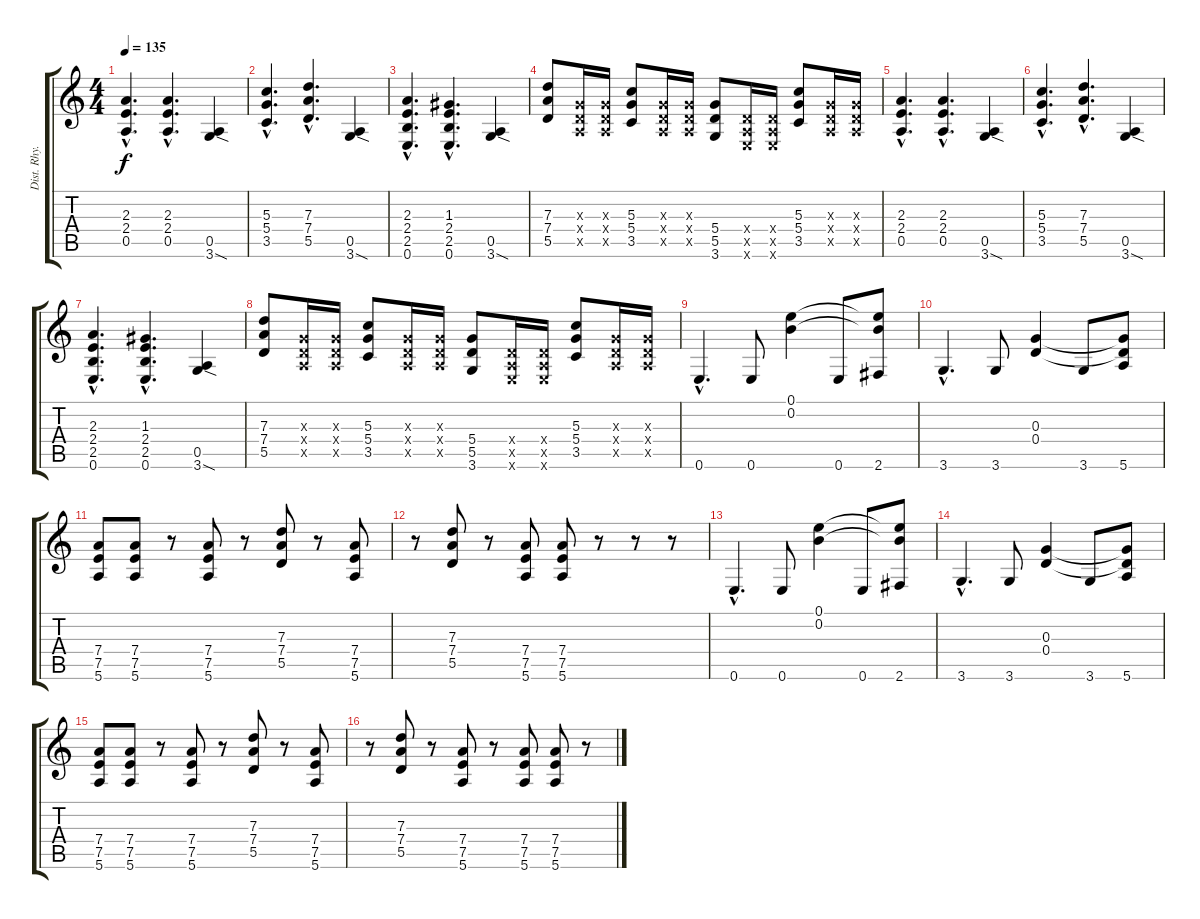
\track ("Dist. Rhy. Guitar (Alex Lifeson)" "Dist. Rhy.") {instrument distortionguitar}
\staff {score tabs}
\tuning (E4 B3 G3 D3 A2 E2) {hide}
\ts (4 4)
\tempo 135
\clef g2
\ks c
(2.3{hac} 2.4{hac} 0.5{hac}).4{d dy f} (2.3{hac} 2.4{hac} 0.5{hac}).4{d} (0.5 3.6{sod}).4 |
(5.3{hac} 5.4{hac} 3.5{hac}).4{d} (7.3{hac} 7.4{hac} 5.5{hac}).4{d} (0.5 3.6{sod}).4 |
(2.3{hac} 2.4{hac} 2.5{hac} 0.6{hac}).4{d} (1.3{hac} 2.4{hac} 2.5{hac} 0.6{hac}).4{d} (0.5 3.6{sod}).4 |
(7.3 7.4 5.5).8 (0.3{x} 0.4{x} 0.5{x}).16 (0.3{x} 0.4{x} 0.5{x}).16 (5.3 5.4 3.5).8 (0.3{x} 0.4{x} 0.5{x}).16 (0.3{x} 0.4{x} 0.5{x}).16 (5.4 5.5 3.6).8 (0.4{x} 0.5{x} 0.6{x}).16 (0.4{x} 0.5{x} 0.6{x}).16 (5.3 5.4 3.5).8 (0.3{x} 0.4{x} 0.5{x}).16 (0.3{x} 0.4{x} 0.5{x}).16 |
(2.3{hac} 2.4{hac} 0.5{hac}).4{d} (2.3{hac} 2.4{hac} 0.5{hac}).4{d} (0.5 3.6{sod}).4 |
(5.3{hac} 5.4{hac} 3.5{hac}).4{d} (7.3{hac} 7.4{hac} 5.5{hac}).4{d} (0.5 3.6{sod}).4 |
(2.3{hac} 2.4{hac} 2.5{hac} 0.6{hac}).4{d} (1.3{hac} 2.4{hac} 2.5{hac} 0.6{hac}).4{d} (0.5 3.6{sod}).4 |
(7.3 7.4 5.5).8 (0.3{x} 0.4{x} 0.5{x}).16 (0.3{x} 0.4{x} 0.5{x}).16 (5.3 5.4 3.5).8 (0.3{x} 0.4{x} 0.5{x}).16 (0.3{x} 0.4{x} 0.5{x}).16 (5.4 5.5 3.6).8 (0.4{x} 0.5{x} 0.6{x}).16 (0.4{x} 0.5{x} 0.6{x}).16 (5.3 5.4 3.5).8 (0.3{x} 0.4{x} 0.5{x}).16 (0.3{x} 0.4{x} 0.5{x}).16 |
0.6{hac}.4{d} 0.6.8 (0.1 0.2).4 0.6.8 (0.1{t} 0.2{t} 2.6).8 |
3.6{hac}.4{d} 3.6.8 (0.3 0.4).4 3.6.8 (0.3{t} 0.4{t} 5.6).8 |
(7.4 7.5 5.6).8 (7.4 7.5 5.6).8 r.8 (7.4 7.5 5.6).8 r.8 (7.3 7.4 5.5).8 r.8 (7.4 7.5 5.6).8 |
r.8 (7.3 7.4 5.5).8 r.8 (7.4 7.5 5.6).8 (7.4 7.5 5.6).8 r.8 r.8 r.8 |
0.6{hac}.4{d} 0.6.8 (0.1 0.2).4 0.6.8 (0.1{t} 0.2{t} 2.6).8 |
3.6{hac}.4{d} 3.6.8 (0.3 0.4).4 3.6.8 (0.3{t} 0.4{t} 5.6).8 |
(7.4 7.5 5.6).8 (7.4 7.5 5.6).8 r.8 (7.4 7.5 5.6).8 r.8 (7.3 7.4 5.5).8 r.8 (7.4 7.5 5.6).8 |
r.8 (7.3 7.4 5.5).8 r.8 (7.4 7.5 5.6).8 r.8 (7.4 7.5 5.6).8 (7.4 7.5 5.6).8 r.8
